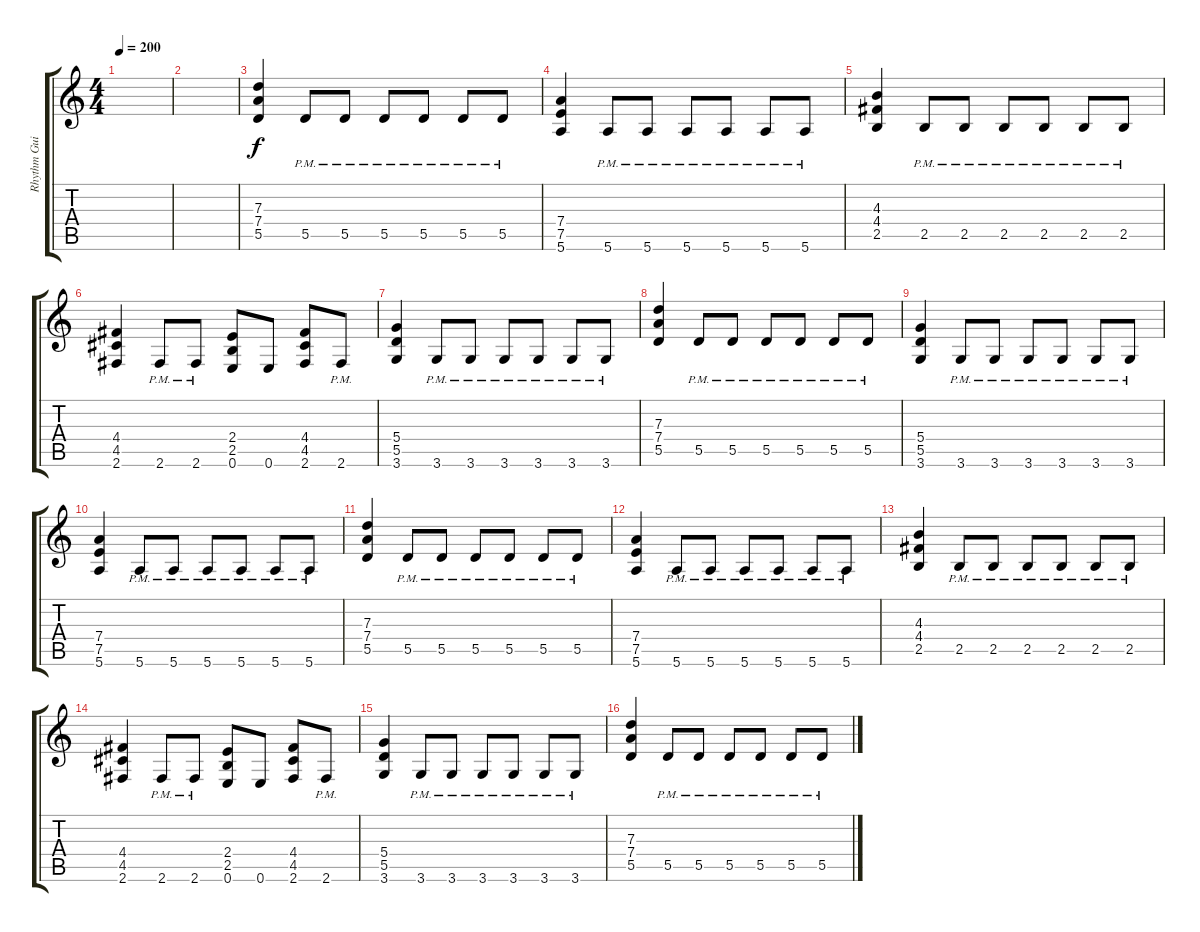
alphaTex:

\track ("Rhythm Guitar" "Rhythm Gui") {instrument distortionguitar}
\staff {score tabs}
\tuning (E4 B3 G3 D3 A2 E2) {hide}
\ts (4 4)
\tempo 200
\clef g2
\ks c
|
|
(7.3 7.4 5.5).4{dy f} 5.5{pm}.8 5.5{pm}.8 5.5{pm}.8 5.5{pm}.8 5.5{pm}.8 5.5{pm}.8 |
(7.4 7.5 5.6).4 5.6{pm}.8 5.6{pm}.8 5.6{pm}.8 5.6{pm}.8 5.6{pm}.8 5.6{pm}.8 |
(4.3 4.4 2.5).4 2.5{pm}.8 2.5{pm}.8 2.5{pm}.8 2.5{pm}.8 2.5{pm}.8 2.5{pm}.8 |
(4.4 4.5 2.6).4 2.6{pm}.8 2.6{pm}.8 (2.4 2.5 0.6).8 0.6.8 (4.4 4.5 2.6).8 2.6{pm}.8 |
(5.4 5.5 3.6).4 3.6{pm}.8 3.6{pm}.8 3.6{pm}.8 3.6{pm}.8 3.6{pm}.8 3.6{pm}.8 |
(7.3 7.4 5.5).4 5.5{pm}.8 5.5{pm}.8 5.5{pm}.8 5.5{pm}.8 5.5{pm}.8 5.5{pm}.8 |
(5.4 5.5 3.6).4 3.6{pm}.8 3.6{pm}.8 3.6{pm}.8 3.6{pm}.8 3.6{pm}.8 3.6{pm}.8 |
(7.4 7.5 5.6).4 5.6{pm}.8 5.6{pm}.8 5.6{pm}.8 5.6{pm}.8 5.6{pm}.8 5.6{pm}.8 |
(7.3 7.4 5.5).4 5.5{pm}.8 5.5{pm}.8 5.5{pm}.8 5.5{pm}.8 5.5{pm}.8 5.5{pm}.8 |
(7.4 7.5 5.6).4 5.6{pm}.8 5.6{pm}.8 5.6{pm}.8 5.6{pm}.8 5.6{pm}.8 5.6{pm}.8 |
(4.3 4.4 2.5).4 2.5{pm}.8 2.5{pm}.8 2.5{pm}.8 2.5{pm}.8 2.5{pm}.8 2.5{pm}.8 |
(4.4 4.5 2.6).4 2.6{pm}.8 2.6{pm}.8 (2.4 2.5 0.6).8 0.6.8 (4.4 4.5 2.6).8 2.6{pm}.8 |
(5.4 5.5 3.6).4 3.6{pm}.8 3.6{pm}.8 3.6{pm}.8 3.6{pm}.8 3.6{pm}.8 3.6{pm}.8 |
(7.3 7.4 5.5).4 5.5{pm}.8 5.5{pm}.8 5.5{pm}.8 5.5{pm}.8 5.5{pm}.8 5.5{pm}.8
